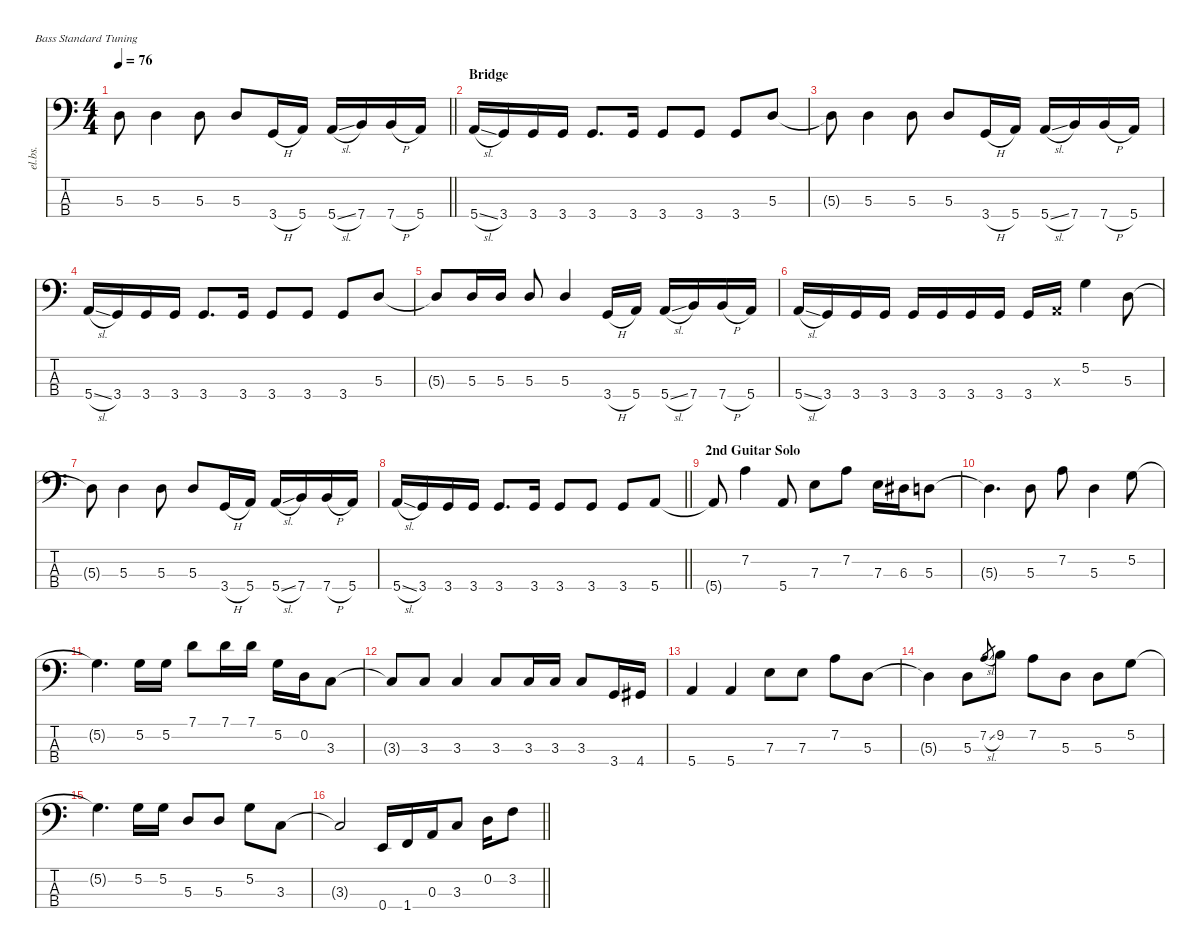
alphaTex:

\defaultSystemsLayout 4
\hideDynamics
\bracketExtendMode nobrackets
\otherSystemsTrackNameOrientation horizontal
\track ("Bass" "el.bs.") {instrument electricbassfinger}
\staff {score tabs}
\tuning (G2 D2 A1 E1)
\ts (4 4)
\tempo 76
\clef f4
\barLineRight lightlight
\ks c
5.3{t}.8{dy f beam Down} 5.3.4{beam Down} 5.3.8{beam Down} 5.3.8{beam Up} 3.4{h}.16{beam Up} 5.4.16{beam Up} 5.4{sl}.16{beam Up} 7.4.16{beam Up} 7.4{h}.16{beam Up} 5.4.16{beam Up} |
\section ("" "Bridge")
5.4{sl}.16{beam Up} 3.4.16{beam Up} 3.4.16{beam Up} 3.4.16{beam Up} 3.4.8{d beam Up} 3.4.16{beam Up} 3.4.8{beam Up} 3.4.8{beam Up} 3.4.8{beam Up} 5.3.8{beam Up} |
5.3{t}.8{beam Down} 5.3.4{beam Down} 5.3.8{beam Down} 5.3.8{beam Up} 3.4{h}.16{beam Up} 5.4.16{beam Up} 5.4{sl}.16{beam Up} 7.4.16{beam Up} 7.4{h}.16{beam Up} 5.4.16{beam Up} |
5.4{sl}.16{beam Up} 3.4.16{beam Up} 3.4.16{beam Up} 3.4.16{beam Up} 3.4.8{d beam Up} 3.4.16{beam Up} 3.4.8{beam Up} 3.4.8{beam Up} 3.4.8{beam Up} 5.3.8{beam Up} |
5.3{t}.8{beam Up} 5.3.16{beam Up} 5.3.16{beam Up} 5.3.8{beam Up} 5.3.4{beam Up} 3.4{h}.16{beam Up} 5.4.16{beam Up} 5.4{sl}.16{beam Up} 7.4.16{beam Up} 7.4{h}.16{beam Up} 5.4.16{beam Up} |
5.4{sl}.16{beam Up} 3.4.16{beam Up} 3.4.16{beam Up} 3.4.16{beam Up} 3.4.16{beam Up} 3.4.16{beam Up} 3.4.16{beam Up} 3.4.16{beam Up} 3.4.16{beam Up} 0.3{x}.16{beam Up} 5.2.4{beam Down} 5.3.8{beam Down} |
5.3{t}.8{beam Down} 5.3.4{beam Down} 5.3.8{beam Down} 5.3.8{beam Up} 3.4{h}.16{beam Up} 5.4.16{beam Up} 5.4{sl}.16{beam Up} 7.4.16{beam Up} 7.4{h}.16{beam Up} 5.4.16{beam Up} |
\barLineRight lightlight
5.4{sl}.16{beam Up} 3.4.16{beam Up} 3.4.16{beam Up} 3.4.16{beam Up} 3.4.8{d beam Up} 3.4.16{beam Up} 3.4.8{beam Up} 3.4.8{beam Up} 3.4.8{beam Up} 5.4.8{beam Up} |
\section ("" "2nd Guitar Solo")
5.4{t}.8{beam Up} 7.2.4{beam Down} 5.4.8{beam Up} 7.3.8{beam Down} 7.2.8{beam Down} 7.3.16{beam Down} 6.3{acc #}.16{beam Down} 5.3.8{beam Down} |
5.3{t}.4{d beam Down} 5.3.8{beam Down} 7.2.8{beam Down} 5.3.4{beam Down} 5.2.8{beam Down} |
5.2{t}.4{d beam Down} 5.2.16{beam Down} 5.2.16{beam Down} 7.1.8{beam Down} 7.1.16{beam Down} 7.1.16{beam Down} 5.2.16{beam Down} 0.2.16{beam Down} 3.3.8{beam Down} |
3.3{t}.8{beam Up} 3.3.8{beam Up} 3.3.4{beam Up} 3.3.8{beam Up} 3.3.16{beam Up} 3.3.16{beam Up} 3.3.8{beam Up} 3.4.16{beam Up} 4.4{acc #}.16{beam Up} |
5.4.4{beam Up} 5.4.4{beam Up} 7.3.8{beam Down} 7.3.8{beam Down} 7.2.8{beam Down} 5.3.8{beam Down} |
5.3{t}.4{beam Down} 5.3.8{beam Down} 7.2{sl}.8{gr dy mf beam Up} 9.2.8{dy f beam Down} 7.2.8{beam Down} 5.3.8{beam Down} 5.3.8{beam Down} 5.2.8{beam Down} |
5.2{t}.4{d beam Down} 5.2.16{beam Down} 5.2.16{beam Down} 5.3.8{beam Up} 5.3.8{beam Up} 5.2.8{beam Down} 3.3.8{beam Down} |
\barLineRight lightlight
3.3{t}.2{beam Up} 0.4.16{beam Up} 1.4.16{beam Up} 0.3.16{beam Up} 3.3.8{beam Up} 0.2.16{beam Down} 3.2.8{beam Down}
